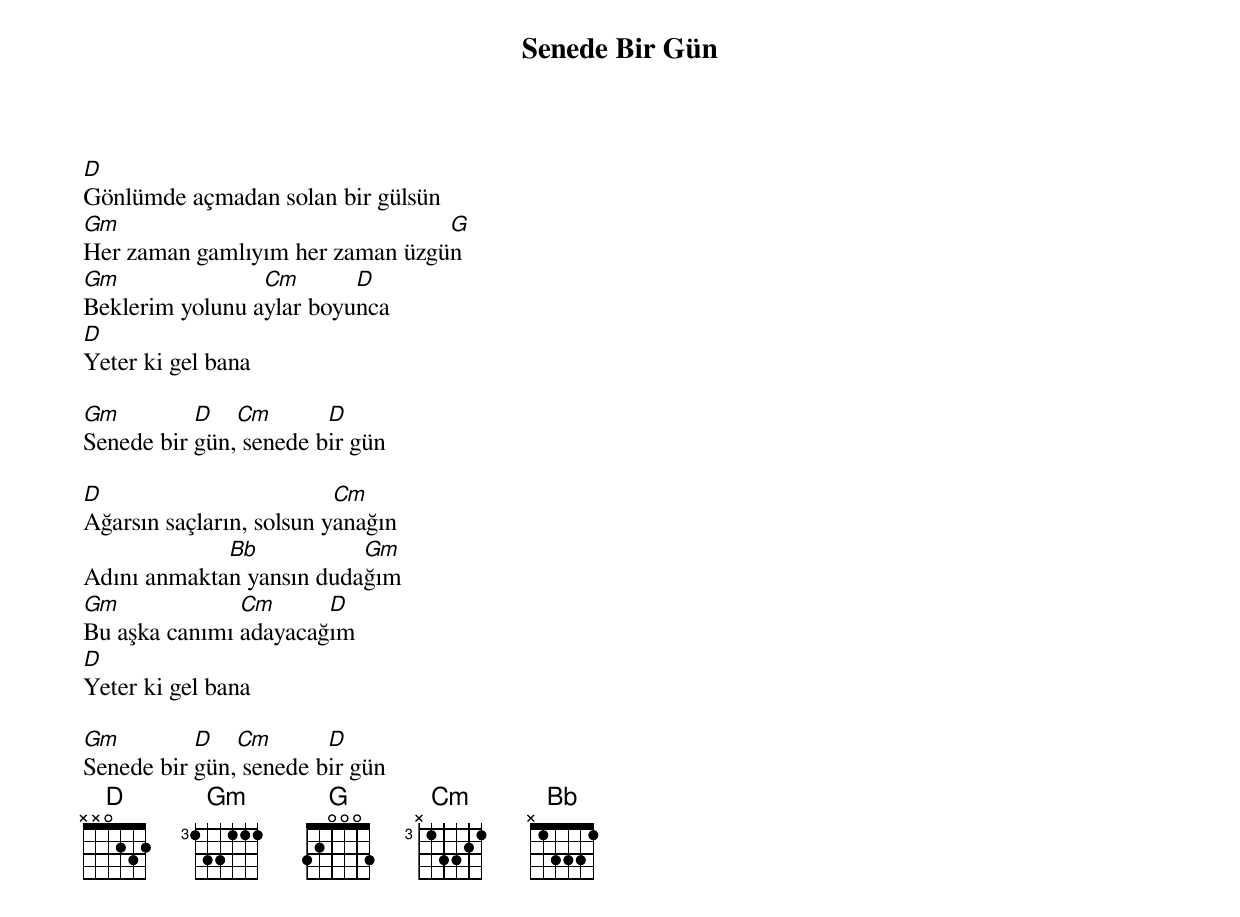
{title: Senede Bir Gün}
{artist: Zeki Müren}

D
Gönlümde açmadan solan bir gülsün
Gm                               G
Her zaman gamlıyım her zaman üzgün
Gm               Cm       D
Beklerim yolunu aylar boyunca
D
Yeter ki gel bana

Gm         D   Cm       D
Senede bir gün, senede bir gün

D                         Cm
Ağarsın saçların, solsun yanağın
             Bb           Gm
Adını anmaktan yansın dudağım
Gm             Cm      D
Bu aşka canımı adayacağım
D
Yeter ki gel bana

Gm         D   Cm       D
Senede bir gün, senede bir gün
